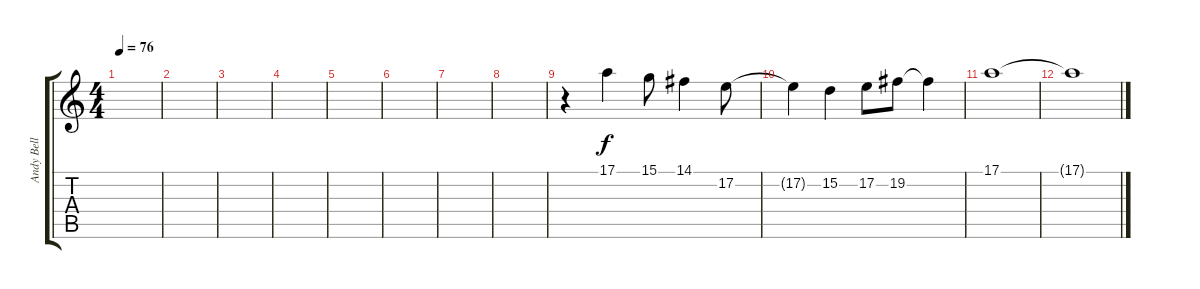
\track ("Andy Bell" "Andy Bell") {instrument violin}
\staff {score tabs}
\tuning (E4 B3 G3 D3 A2 E2) {hide}
\ts (4 4)
\tempo 76
\clef g2
\ks c
|
|
|
|
|
|
|
|
r.4 17.1.4 15.1.8 14.1.4 17.2.8 |
17.2{t}.4 15.2.4 17.2.8 19.2.8 19.2{t}.4 |
17.1.1 |
17.1{t}.1
